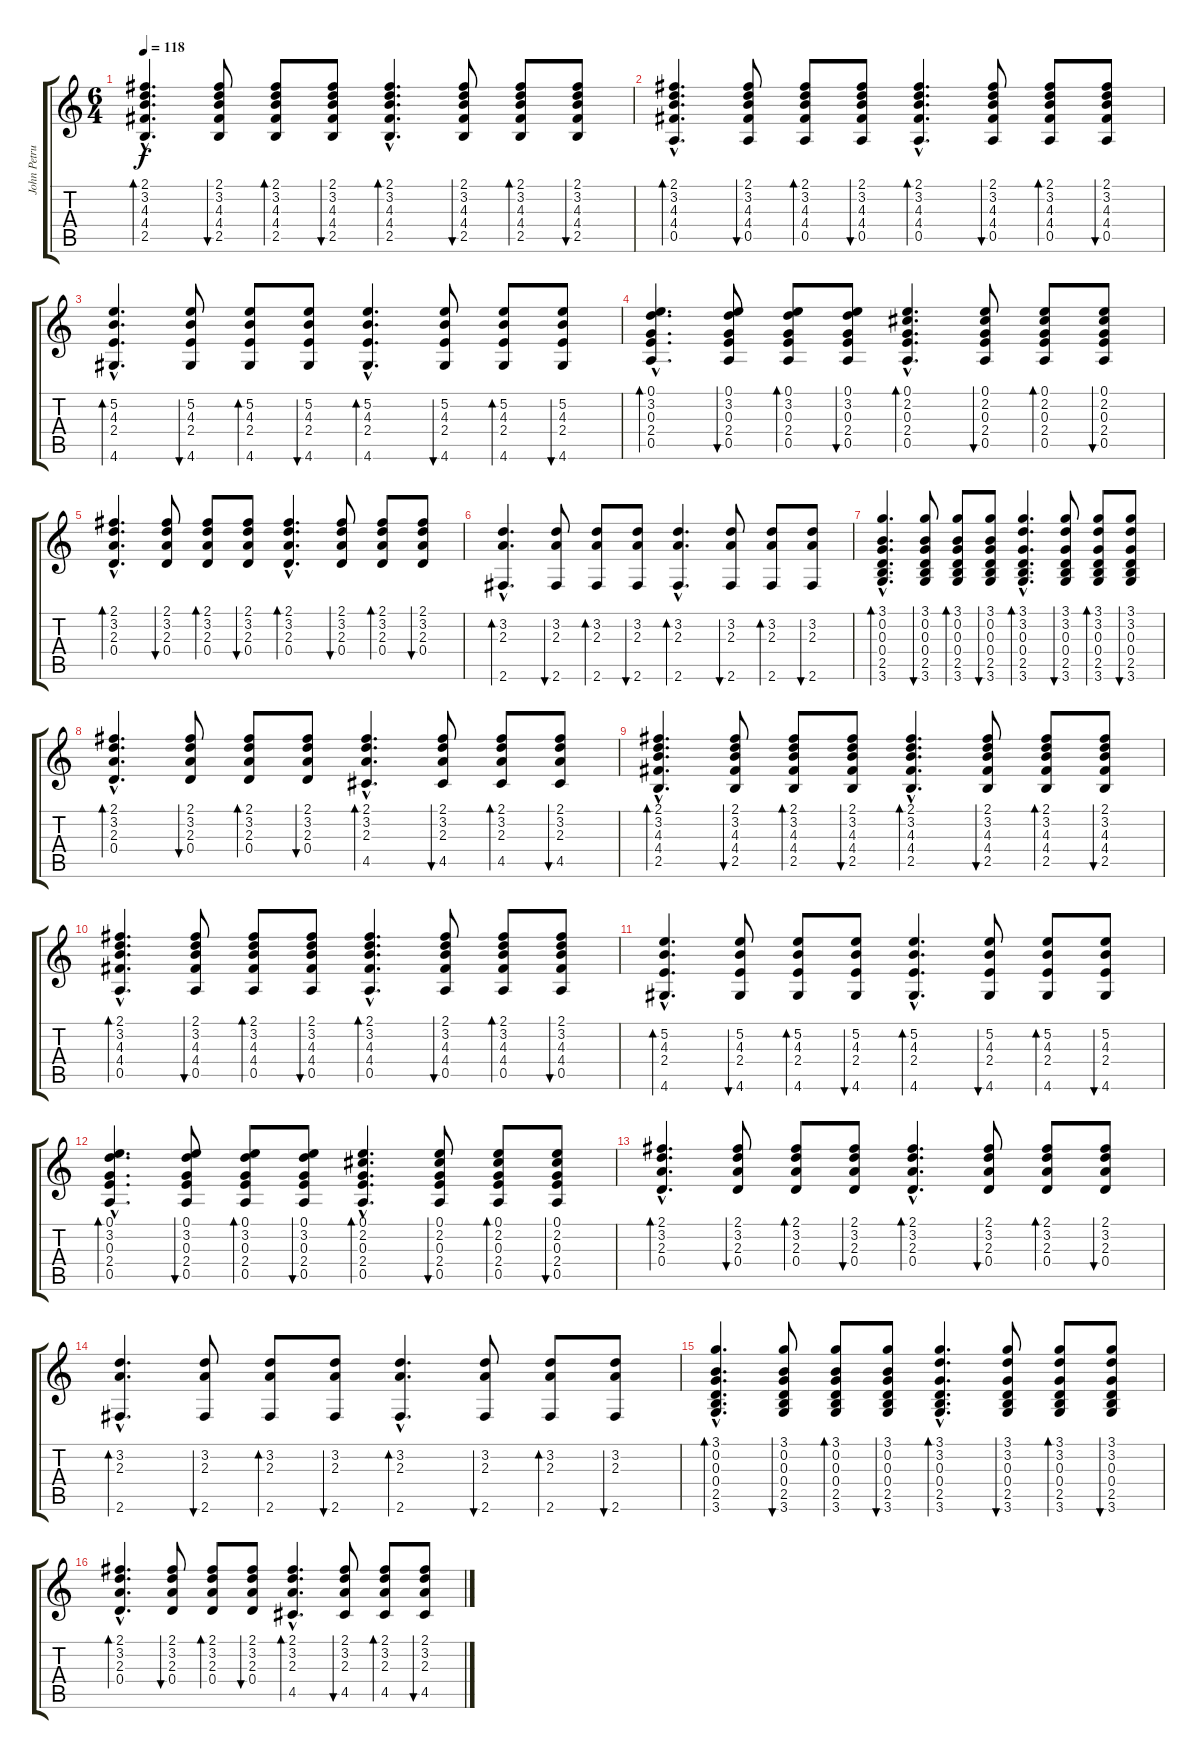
\track ("John Petrucci" "John Petru") {instrument acousticguitarsteel}
\staff {score tabs}
\tuning (E4 B3 G3 D3 A2 E2) {hide}
\ts (6 4)
\tempo 118
\clef g2
\ks c
(2.1{hac} 3.2{hac} 4.3{hac} 4.4{hac} 2.5{hac}).4{d bd 60 dy f volume 15 instrument acousticguitarsteel} (2.1 3.2 4.3 4.4 2.5).8{bu 60} (2.1 3.2 4.3 4.4 2.5).8{bd 60} (2.1 3.2 4.3 4.4 2.5).8{bu 60} (2.1{hac} 3.2{hac} 4.3{hac} 4.4{hac} 2.5{hac}).4{d bd 60} (2.1 3.2 4.3 4.4 2.5).8{bu 60} (2.1 3.2 4.3 4.4 2.5).8{bd 60} (2.1 3.2 4.3 4.4 2.5).8{bu 60} |
(2.1{hac} 3.2{hac} 4.3{hac} 4.4{hac} 0.5{hac}).4{d bd 60} (2.1 3.2 4.3 4.4 0.5).8{bu 60} (2.1 3.2 4.3 4.4 0.5).8{bd 60} (2.1 3.2 4.3 4.4 0.5).8{bu 60} (2.1{hac} 3.2{hac} 4.3{hac} 4.4{hac} 0.5{hac}).4{d bd 60} (2.1 3.2 4.3 4.4 0.5).8{bu 60} (2.1 3.2 4.3 4.4 0.5).8{bd 60} (2.1 3.2 4.3 4.4 0.5).8{bu 60} |
(5.2{hac} 4.3{hac} 2.4{hac} 4.6{hac}).4{d bd 60} (5.2 4.3 2.4 4.6).8{bu 60} (5.2 4.3 2.4 4.6).8{bd 60} (5.2 4.3 2.4 4.6).8{bu 60} (5.2{hac} 4.3{hac} 2.4{hac} 4.6{hac}).4{d bd 60} (5.2 4.3 2.4 4.6).8{bu 60} (5.2 4.3 2.4 4.6).8{bd 60} (5.2 4.3 2.4 4.6).8{bu 60} |
(0.1{hac} 3.2{hac} 0.3{hac} 2.4{hac} 0.5{hac}).4{d bd 60} (0.1 3.2 0.3 2.4 0.5).8{bu 60} (0.1 3.2 0.3 2.4 0.5).8{bd 60} (0.1 3.2 0.3 2.4 0.5).8{bu 60} (0.1{hac} 2.2{hac} 0.3{hac} 2.4{hac} 0.5{hac}).4{d bd 60} (0.1 2.2 0.3 2.4 0.5).8{bu 60} (0.1 2.2 0.3 2.4 0.5).8{bd 60} (0.1 2.2 0.3 2.4 0.5).8{bu 60} |
(2.1{hac} 3.2{hac} 2.3{hac} 0.4{hac}).4{d bd 60} (2.1 3.2 2.3 0.4).8{bu 60} (2.1 3.2 2.3 0.4).8{bd 60} (2.1 3.2 2.3 0.4).8{bu 60} (2.1{hac} 3.2{hac} 2.3{hac} 0.4{hac}).4{d bd 60} (2.1 3.2 2.3 0.4).8{bu 60} (2.1 3.2 2.3 0.4).8{bd 60} (2.1 3.2 2.3 0.4).8{bu 60} |
(3.2{hac} 2.3{hac} 2.6{hac}).4{d bd 60} (3.2 2.3 2.6).8{bu 60} (3.2 2.3 2.6).8{bd 60} (3.2 2.3 2.6).8{bu 60} (3.2{hac} 2.3{hac} 2.6{hac}).4{d bd 60} (3.2 2.3 2.6).8{bu 60} (3.2 2.3 2.6).8{bd 60} (3.2 2.3 2.6).8{bu 60} |
(3.1{hac} 0.2{hac} 0.3{hac} 0.4{hac} 2.5{hac} 3.6{hac}).4{d bd 60} (3.1 0.2 0.3 0.4 2.5 3.6).8{bu 60} (3.1 0.2 0.3 0.4 2.5 3.6).8{bd 60} (3.1 0.2 0.3 0.4 2.5 3.6).8{bu 60} (3.1{hac} 3.2{hac} 0.3{hac} 0.4{hac} 2.5{hac} 3.6{hac}).4{d bd 60} (3.1 3.2 0.3 0.4 2.5 3.6).8{bu 60} (3.1 3.2 0.3 0.4 2.5 3.6).8{bd 60} (3.1 3.2 0.3 0.4 2.5 3.6).8{bu 60} |
(2.1{hac} 3.2{hac} 2.3{hac} 0.4{hac}).4{d bd 60} (2.1 3.2 2.3 0.4).8{bu 60} (2.1 3.2 2.3 0.4).8{bd 60} (2.1 3.2 2.3 0.4).8{bu 60} (2.1{hac} 3.2{hac} 2.3{hac} 4.5{hac}).4{d bd 60} (2.1 3.2 2.3 4.5).8{bu 60} (2.1 3.2 2.3 4.5).8{bd 60} (2.1 3.2 2.3 4.5).8{bu 60} |
(2.1{hac} 3.2{hac} 4.3{hac} 4.4{hac} 2.5{hac}).4{d bd 60} (2.1 3.2 4.3 4.4 2.5).8{bu 60} (2.1 3.2 4.3 4.4 2.5).8{bd 60} (2.1 3.2 4.3 4.4 2.5).8{bu 60} (2.1{hac} 3.2{hac} 4.3{hac} 4.4{hac} 2.5{hac}).4{d bd 60} (2.1 3.2 4.3 4.4 2.5).8{bu 60} (2.1 3.2 4.3 4.4 2.5).8{bd 60} (2.1 3.2 4.3 4.4 2.5).8{bu 60} |
(2.1{hac} 3.2{hac} 4.3{hac} 4.4{hac} 0.5{hac}).4{d bd 60} (2.1 3.2 4.3 4.4 0.5).8{bu 60} (2.1 3.2 4.3 4.4 0.5).8{bd 60} (2.1 3.2 4.3 4.4 0.5).8{bu 60} (2.1{hac} 3.2{hac} 4.3{hac} 4.4{hac} 0.5{hac}).4{d bd 60} (2.1 3.2 4.3 4.4 0.5).8{bu 60} (2.1 3.2 4.3 4.4 0.5).8{bd 60} (2.1 3.2 4.3 4.4 0.5).8{bu 60} |
(5.2{hac} 4.3{hac} 2.4{hac} 4.6{hac}).4{d bd 60} (5.2 4.3 2.4 4.6).8{bu 60} (5.2 4.3 2.4 4.6).8{bd 60} (5.2 4.3 2.4 4.6).8{bu 60} (5.2{hac} 4.3{hac} 2.4{hac} 4.6{hac}).4{d bd 60} (5.2 4.3 2.4 4.6).8{bu 60} (5.2 4.3 2.4 4.6).8{bd 60} (5.2 4.3 2.4 4.6).8{bu 60} |
(0.1{hac} 3.2{hac} 0.3{hac} 2.4{hac} 0.5{hac}).4{d bd 60} (0.1 3.2 0.3 2.4 0.5).8{bu 60} (0.1 3.2 0.3 2.4 0.5).8{bd 60} (0.1 3.2 0.3 2.4 0.5).8{bu 60} (0.1{hac} 2.2{hac} 0.3{hac} 2.4{hac} 0.5{hac}).4{d bd 60} (0.1 2.2 0.3 2.4 0.5).8{bu 60} (0.1 2.2 0.3 2.4 0.5).8{bd 60} (0.1 2.2 0.3 2.4 0.5).8{bu 60} |
(2.1{hac} 3.2{hac} 2.3{hac} 0.4{hac}).4{d bd 60} (2.1 3.2 2.3 0.4).8{bu 60} (2.1 3.2 2.3 0.4).8{bd 60} (2.1 3.2 2.3 0.4).8{bu 60} (2.1{hac} 3.2{hac} 2.3{hac} 0.4{hac}).4{d bd 60} (2.1 3.2 2.3 0.4).8{bu 60} (2.1 3.2 2.3 0.4).8{bd 60} (2.1 3.2 2.3 0.4).8{bu 60} |
(3.2{hac} 2.3{hac} 2.6{hac}).4{d bd 60} (3.2 2.3 2.6).8{bu 60} (3.2 2.3 2.6).8{bd 60} (3.2 2.3 2.6).8{bu 60} (3.2{hac} 2.3{hac} 2.6{hac}).4{d bd 60} (3.2 2.3 2.6).8{bu 60} (3.2 2.3 2.6).8{bd 60} (3.2 2.3 2.6).8{bu 60} |
(3.1{hac} 0.2{hac} 0.3{hac} 0.4{hac} 2.5{hac} 3.6{hac}).4{d bd 60} (3.1 0.2 0.3 0.4 2.5 3.6).8{bu 60} (3.1 0.2 0.3 0.4 2.5 3.6).8{bd 60} (3.1 0.2 0.3 0.4 2.5 3.6).8{bu 60} (3.1{hac} 3.2{hac} 0.3{hac} 0.4{hac} 2.5{hac} 3.6{hac}).4{d bd 60} (3.1 3.2 0.3 0.4 2.5 3.6).8{bu 60} (3.1 3.2 0.3 0.4 2.5 3.6).8{bd 60} (3.1 3.2 0.3 0.4 2.5 3.6).8{bu 60} |
(2.1{hac} 3.2{hac} 2.3{hac} 0.4{hac}).4{d bd 60} (2.1 3.2 2.3 0.4).8{bu 60} (2.1 3.2 2.3 0.4).8{bd 60} (2.1 3.2 2.3 0.4).8{bu 60} (2.1{hac} 3.2{hac} 2.3{hac} 4.5{hac}).4{d bd 60} (2.1 3.2 2.3 4.5).8{bu 60} (2.1 3.2 2.3 4.5).8{bd 60} (2.1 3.2 2.3 4.5).8{bu 60}
